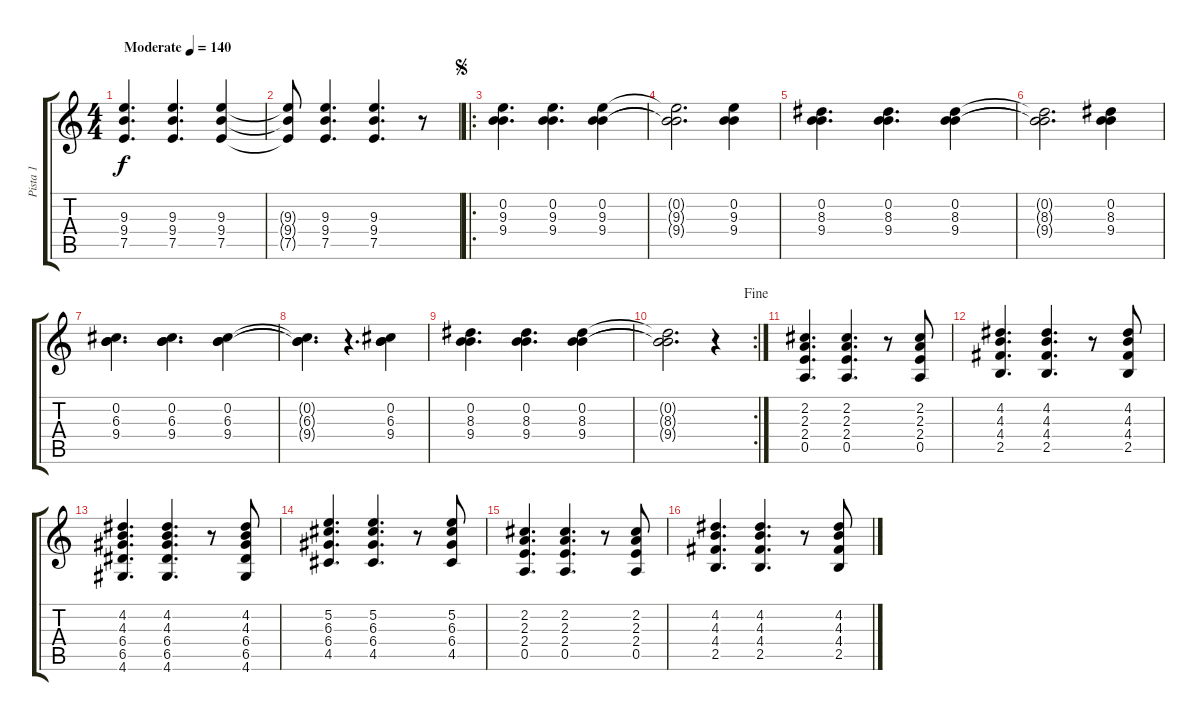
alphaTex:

\track ("Pista 1" "Pista 1") {instrument electricguitarjazz}
\staff {score tabs}
\tuning (E4 B3 G3 D3 A2 E2) {hide}
\ts (4 4)
\tempo (140 "Moderate")
\clef g2
\ks c
(9.3 9.4 7.5).4{d dy f instrument electricguitarjazz} (9.3 9.4 7.5).4{d} (9.3 9.4 7.5).4 |
(9.3{t} 9.4{t} 7.5{t}).8 (9.3 9.4 7.5).4{d} (9.3 9.4 7.5).4{d} r.8 |
\ro
\jump segno
(0.2 9.3 9.4).4{d} (0.2 9.3 9.4).4{d} (0.2 9.3 9.4).4 |
(0.2{t} 9.3{t} 9.4{t}).2{d} (0.2 9.3 9.4).4 |
(0.2 8.3 9.4).4{d} (0.2 8.3 9.4).4{d} (0.2 8.3 9.4).4 |
(0.2{t} 8.3{t} 9.4{t}).2{d} (0.2 8.3 9.4).4 |
(0.2 6.3 9.4).4{d} (0.2 6.3 9.4).4{d} (0.2 6.3 9.4).4 |
(0.2{t} 6.3{t} 9.4{t}).4{d} r.4{d} (0.2 6.3 9.4).4 |
(0.2 8.3 9.4).4{d} (0.2 8.3 9.4).4{d} (0.2 8.3 9.4).4 |
\rc 2
\jump fine
(0.2{t} 8.3{t} 9.4{t}).2{d} r.4 |
(2.2 2.3 2.4 0.5).4{d} (2.2 2.3 2.4 0.5).4{d} r.8 (2.2 2.3 2.4 0.5).8 |
(4.2 4.3 4.4 2.5).4{d} (4.2 4.3 4.4 2.5).4{d} r.8 (4.2 4.3 4.4 2.5).8 |
(4.2 4.3 6.4 6.5 4.6).4{d} (4.2 4.3 6.4 6.5 4.6).4{d} r.8 (4.2 4.3 6.4 6.5 4.6).8 |
(5.2 6.3 6.4 4.5).4{d} (5.2 6.3 6.4 4.5).4{d} r.8 (5.2 6.3 6.4 4.5).8 |
(2.2 2.3 2.4 0.5).4{d} (2.2 2.3 2.4 0.5).4{d} r.8 (2.2 2.3 2.4 0.5).8 |
(4.2 4.3 4.4 2.5).4{d} (4.2 4.3 4.4 2.5).4{d} r.8 (4.2 4.3 4.4 2.5).8
